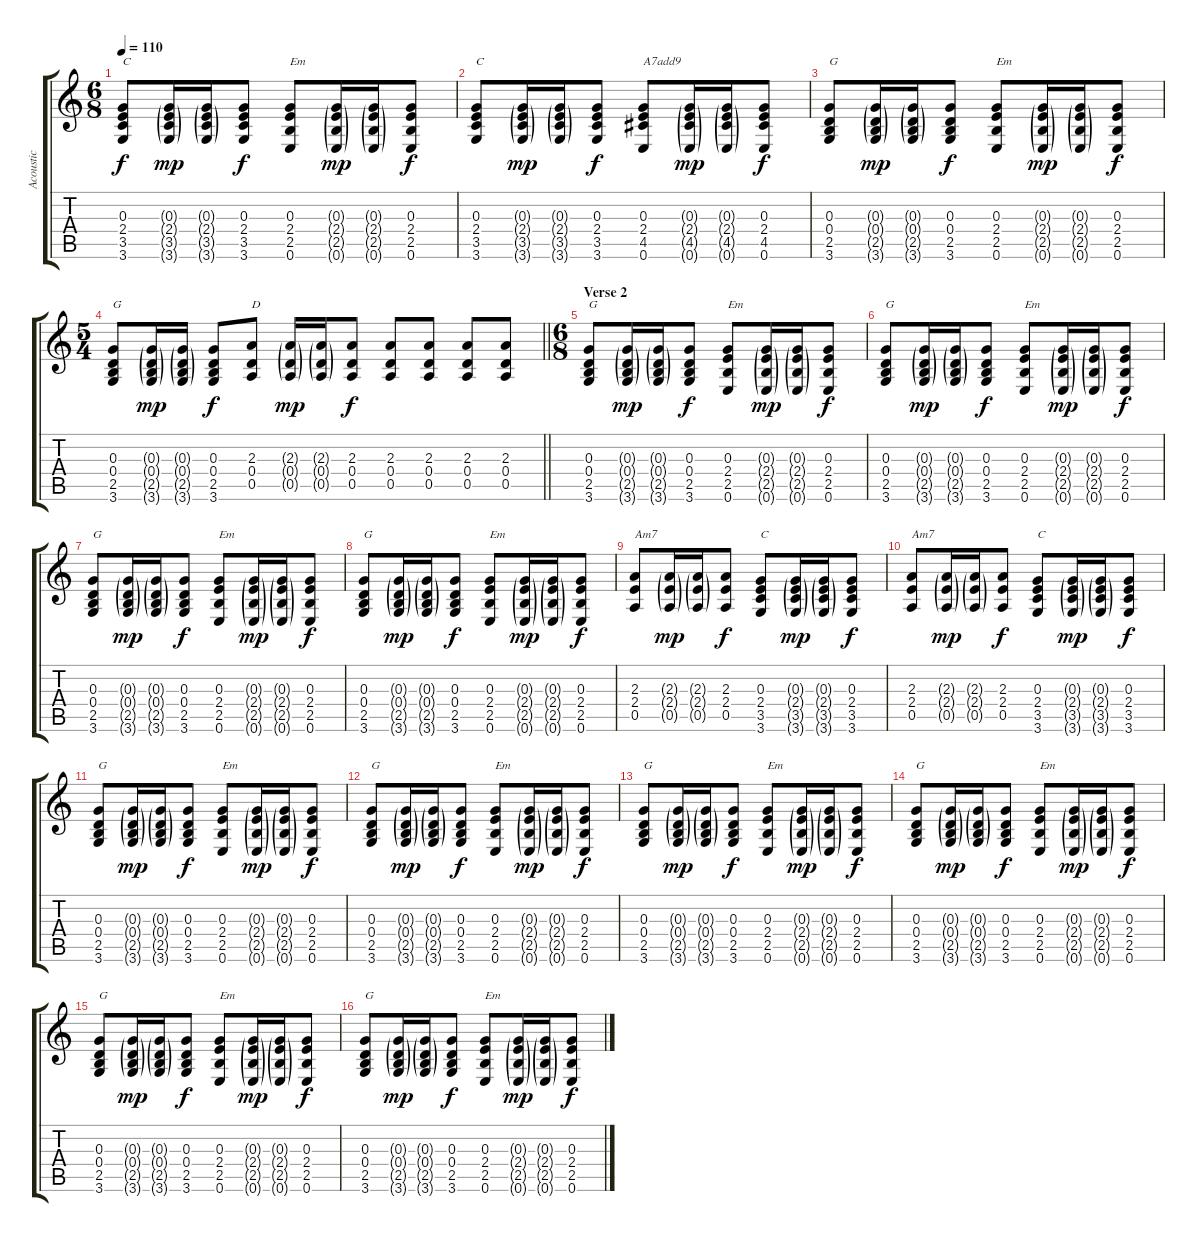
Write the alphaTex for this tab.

\track ("Acoustic" "Acoustic") {instrument acousticguitarsteel}
\staff {score tabs}
\tuning (E4 B3 G3 D3 A2 E2) {hide}
\ts (6 8)
\tempo 110
\clef g2
\ks c
(0.3 2.4 3.5 3.6).8{txt "C" dy f} (0.3{g} 2.4{g} 3.5{g} 3.6{g}).16{dy mp} (0.3{g} 2.4{g} 3.5{g} 3.6{g}).16 (0.3 2.4 3.5 3.6).8{dy f} (0.3 2.4 2.5 0.6).8{txt "Em"} (0.3{g} 2.4{g} 2.5{g} 0.6{g}).16{dy mp} (0.3{g} 2.4{g} 2.5{g} 0.6{g}).16 (0.3 2.4 2.5 0.6).8{dy f} |
(0.3 2.4 3.5 3.6).8{txt "C"} (0.3{g} 2.4{g} 3.5{g} 3.6{g}).16{dy mp} (0.3{g} 2.4{g} 3.5{g} 3.6{g}).16 (0.3 2.4 3.5 3.6).8{dy f} (0.3 2.4 4.5 0.6).8{txt "A7add9"} (0.3{g} 2.4{g} 4.5{g} 0.6{g}).16{dy mp} (0.3{g} 2.4{g} 4.5{g} 0.6{g}).16 (0.3 2.4 4.5 0.6).8{dy f} |
(0.3 0.4 2.5 3.6).8{txt "G"} (0.3{g} 0.4{g} 2.5{g} 3.6{g}).16{dy mp} (0.3{g} 0.4{g} 2.5{g} 3.6{g}).16 (0.3 0.4 2.5 3.6).8{dy f} (0.3 2.4 2.5 0.6).8{txt "Em"} (0.3{g} 2.4{g} 2.5{g} 0.6{g}).16{dy mp} (0.3{g} 2.4{g} 2.5{g} 0.6{g}).16 (0.3 2.4 2.5 0.6).8{dy f} |
\ts (5 4)
\barLineRight lightlight
(0.3 0.4 2.5 3.6).8{txt "G"} (0.3{g} 0.4{g} 2.5{g} 3.6{g}).16{dy mp} (0.3{g} 0.4{g} 2.5{g} 3.6{g}).16 (0.3 0.4 2.5 3.6).8{dy f} (2.3 0.4 0.5).8{txt "D"} (2.3{g} 0.4{g} 0.5{g}).16{dy mp} (2.3{g} 0.4{g} 0.5{g}).16 (2.3 0.4 0.5).8{dy f} (2.3 0.4 0.5).8 (2.3 0.4 0.5).8 (2.3 0.4 0.5).8 (2.3 0.4 0.5).8 |
\ts (6 8)
\section ("" "Verse 2")
(0.3 0.4 2.5 3.6).8{txt "G"} (0.3{g} 0.4{g} 2.5{g} 3.6{g}).16{dy mp} (0.3{g} 0.4{g} 2.5{g} 3.6{g}).16 (0.3 0.4 2.5 3.6).8{dy f} (0.3 2.4 2.5 0.6).8{txt "Em"} (0.3{g} 2.4{g} 2.5{g} 0.6{g}).16{dy mp} (0.3{g} 2.4{g} 2.5{g} 0.6{g}).16 (0.3 2.4 2.5 0.6).8{dy f} |
(0.3 0.4 2.5 3.6).8{txt "G"} (0.3{g} 0.4{g} 2.5{g} 3.6{g}).16{dy mp} (0.3{g} 0.4{g} 2.5{g} 3.6{g}).16 (0.3 0.4 2.5 3.6).8{dy f} (0.3 2.4 2.5 0.6).8{txt "Em"} (0.3{g} 2.4{g} 2.5{g} 0.6{g}).16{dy mp} (0.3{g} 2.4{g} 2.5{g} 0.6{g}).16 (0.3 2.4 2.5 0.6).8{dy f} |
(0.3 0.4 2.5 3.6).8{txt "G"} (0.3{g} 0.4{g} 2.5{g} 3.6{g}).16{dy mp} (0.3{g} 0.4{g} 2.5{g} 3.6{g}).16 (0.3 0.4 2.5 3.6).8{dy f} (0.3 2.4 2.5 0.6).8{txt "Em"} (0.3{g} 2.4{g} 2.5{g} 0.6{g}).16{dy mp} (0.3{g} 2.4{g} 2.5{g} 0.6{g}).16 (0.3 2.4 2.5 0.6).8{dy f} |
(0.3 0.4 2.5 3.6).8{txt "G"} (0.3{g} 0.4{g} 2.5{g} 3.6{g}).16{dy mp} (0.3{g} 0.4{g} 2.5{g} 3.6{g}).16 (0.3 0.4 2.5 3.6).8{dy f} (0.3 2.4 2.5 0.6).8{txt "Em"} (0.3{g} 2.4{g} 2.5{g} 0.6{g}).16{dy mp} (0.3{g} 2.4{g} 2.5{g} 0.6{g}).16 (0.3 2.4 2.5 0.6).8{dy f} |
(2.3 2.4 0.5).8{txt "Am7"} (2.3{g} 2.4{g} 0.5{g}).16{dy mp} (2.3{g} 2.4{g} 0.5{g}).16 (2.3 2.4 0.5).8{dy f} (0.3 2.4 3.5 3.6).8{txt "C"} (0.3{g} 2.4{g} 3.5{g} 3.6{g}).16{dy mp} (0.3{g} 2.4{g} 3.5{g} 3.6{g}).16 (0.3 2.4 3.5 3.6).8{dy f} |
(2.3 2.4 0.5).8{txt "Am7"} (2.3{g} 2.4{g} 0.5{g}).16{dy mp} (2.3{g} 2.4{g} 0.5{g}).16 (2.3 2.4 0.5).8{dy f} (0.3 2.4 3.5 3.6).8{txt "C"} (0.3{g} 2.4{g} 3.5{g} 3.6{g}).16{dy mp} (0.3{g} 2.4{g} 3.5{g} 3.6{g}).16 (0.3 2.4 3.5 3.6).8{dy f} |
(0.3 0.4 2.5 3.6).8{txt "G"} (0.3{g} 0.4{g} 2.5{g} 3.6{g}).16{dy mp} (0.3{g} 0.4{g} 2.5{g} 3.6{g}).16 (0.3 0.4 2.5 3.6).8{dy f} (0.3 2.4 2.5 0.6).8{txt "Em"} (0.3{g} 2.4{g} 2.5{g} 0.6{g}).16{dy mp} (0.3{g} 2.4{g} 2.5{g} 0.6{g}).16 (0.3 2.4 2.5 0.6).8{dy f} |
(0.3 0.4 2.5 3.6).8{txt "G"} (0.3{g} 0.4{g} 2.5{g} 3.6{g}).16{dy mp} (0.3{g} 0.4{g} 2.5{g} 3.6{g}).16 (0.3 0.4 2.5 3.6).8{dy f} (0.3 2.4 2.5 0.6).8{txt "Em"} (0.3{g} 2.4{g} 2.5{g} 0.6{g}).16{dy mp} (0.3{g} 2.4{g} 2.5{g} 0.6{g}).16 (0.3 2.4 2.5 0.6).8{dy f} |
(0.3 0.4 2.5 3.6).8{txt "G"} (0.3{g} 0.4{g} 2.5{g} 3.6{g}).16{dy mp} (0.3{g} 0.4{g} 2.5{g} 3.6{g}).16 (0.3 0.4 2.5 3.6).8{dy f} (0.3 2.4 2.5 0.6).8{txt "Em"} (0.3{g} 2.4{g} 2.5{g} 0.6{g}).16{dy mp} (0.3{g} 2.4{g} 2.5{g} 0.6{g}).16 (0.3 2.4 2.5 0.6).8{dy f} |
(0.3 0.4 2.5 3.6).8{txt "G"} (0.3{g} 0.4{g} 2.5{g} 3.6{g}).16{dy mp} (0.3{g} 0.4{g} 2.5{g} 3.6{g}).16 (0.3 0.4 2.5 3.6).8{dy f} (0.3 2.4 2.5 0.6).8{txt "Em"} (0.3{g} 2.4{g} 2.5{g} 0.6{g}).16{dy mp} (0.3{g} 2.4{g} 2.5{g} 0.6{g}).16 (0.3 2.4 2.5 0.6).8{dy f} |
(0.3 0.4 2.5 3.6).8{txt "G"} (0.3{g} 0.4{g} 2.5{g} 3.6{g}).16{dy mp} (0.3{g} 0.4{g} 2.5{g} 3.6{g}).16 (0.3 0.4 2.5 3.6).8{dy f} (0.3 2.4 2.5 0.6).8{txt "Em"} (0.3{g} 2.4{g} 2.5{g} 0.6{g}).16{dy mp} (0.3{g} 2.4{g} 2.5{g} 0.6{g}).16 (0.3 2.4 2.5 0.6).8{dy f} |
(0.3 0.4 2.5 3.6).8{txt "G"} (0.3{g} 0.4{g} 2.5{g} 3.6{g}).16{dy mp} (0.3{g} 0.4{g} 2.5{g} 3.6{g}).16 (0.3 0.4 2.5 3.6).8{dy f} (0.3 2.4 2.5 0.6).8{txt "Em"} (0.3{g} 2.4{g} 2.5{g} 0.6{g}).16{dy mp} (0.3{g} 2.4{g} 2.5{g} 0.6{g}).16 (0.3 2.4 2.5 0.6).8{dy f}
